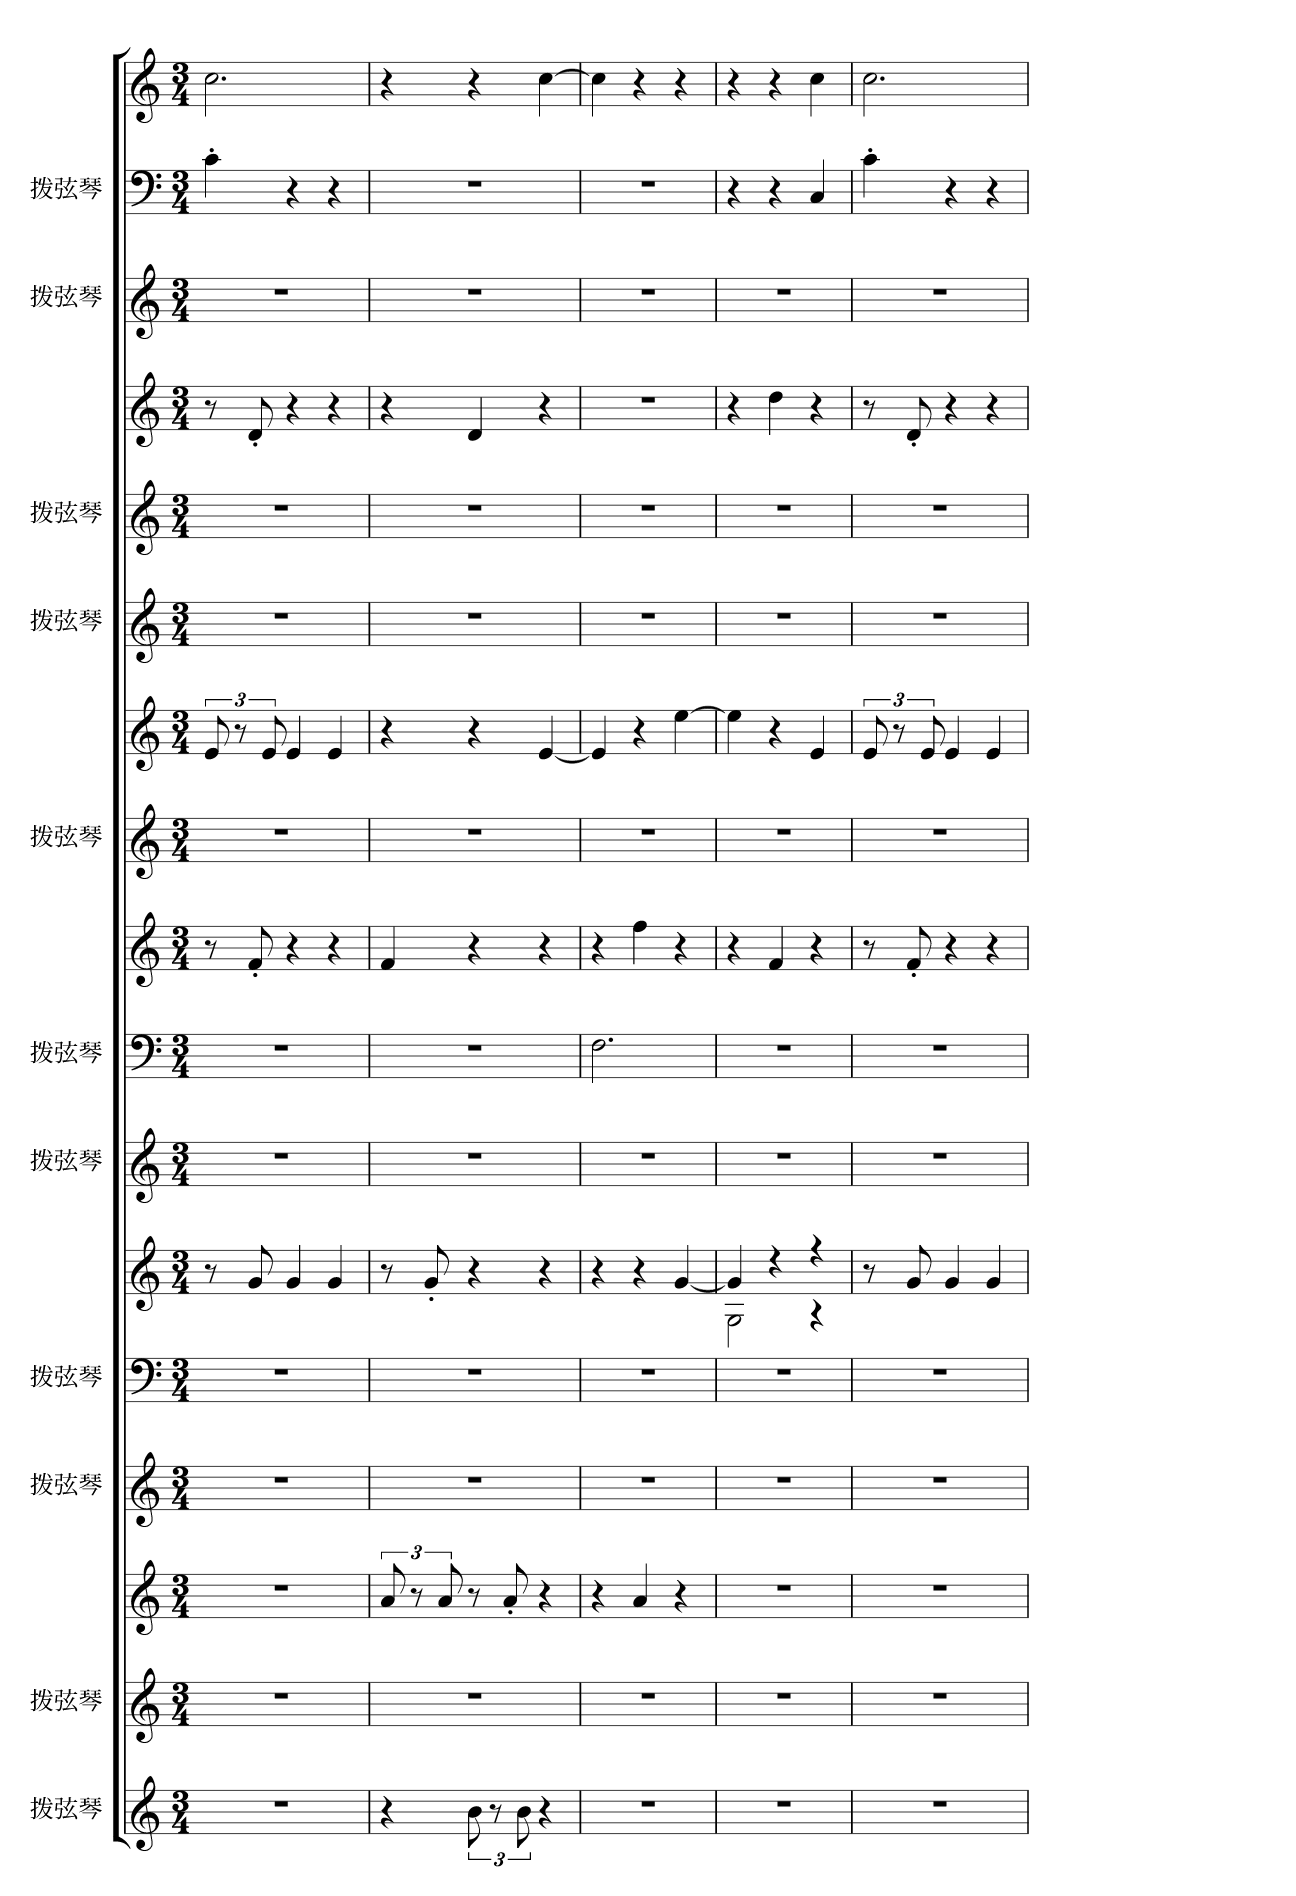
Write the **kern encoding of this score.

**kern	**kern	**kern	**kern	**kern	**kern	**kern	**kern	**kern	**kern	**kern	**kern	**kern	**kern	**kern	**kern	**kern
*part11	*part10	*part10	*part9	*part8	*part8	*part7	*part6	*part6	*part5	*part5	*part4	*part3	*part3	*part2	*part1	*part1
*staff17	*staff16	*staff15	*staff14	*staff13	*staff12	*staff11	*staff10	*staff9	*staff8	*staff7	*staff6	*staff5	*staff4	*staff3	*staff2	*staff1
*I"拨弦琴	*I"拨弦琴	*	*I"拨弦琴	*I"拨弦琴	*	*I"拨弦琴	*I"拨弦琴	*	*I"拨弦琴	*	*I"拨弦琴	*I"拨弦琴	*	*I"拨弦琴	*I"拨弦琴	*
*clefG2	*clefG2	*clefG2	*clefG2	*clefF4	*clefG2	*clefG2	*clefF4	*clefG2	*clefG2	*clefG2	*clefG2	*clefG2	*clefG2	*clefG2	*clefF4	*clefG2
*k[]	*k[]	*k[]	*k[]	*k[]	*k[]	*k[]	*k[]	*k[]	*k[]	*k[]	*k[]	*k[]	*k[]	*k[]	*k[]	*k[]
*M3/4	*M3/4	*M3/4	*M3/4	*M3/4	*M3/4	*M3/4	*M3/4	*M3/4	*M3/4	*M3/4	*M3/4	*M3/4	*M3/4	*M3/4	*M3/4	*M3/4
*MM189	*MM189	*MM189	*MM189	*MM189	*MM189	*MM189	*MM189	*MM189	*MM189	*MM189	*MM189	*MM189	*MM189	*MM189	*MM189	*MM189
=1	=1	=1	=1	=1	=1	=1	=1	=1	=1	=1	=1	=1	=1	=1	=1	=1
2.r	2.r	2.r	2.r	2.r	8r	2.r	2.r	8r	2.r	12e/	2.r	2.r	8r	2.r	4c'\	2.cc\
.	.	.	.	.	.	.	.	.	.	12r	.	.	.	.	.	.
.	.	.	.	.	8g/	.	.	8f'/	.	.	.	.	8d'/	.	.	.
.	.	.	.	.	.	.	.	.	.	12e/	.	.	.	.	.	.
.	.	.	.	.	4g/	.	.	4r	.	4e/	.	.	4r	.	4r	.
.	.	.	.	.	4g/	.	.	4r	.	4e/	.	.	4r	.	4r	.
=2	=2	=2	=2	=2	=2	=2	=2	=2	=2	=2	=2	=2	=2	=2	=2	=2
4r	2.r	12a/	2.r	2.r	8r	2.r	2.r	4f/	2.r	4r	2.r	2.r	4r	2.r	2.r	4r
.	.	12r	.	.	.	.	.	.	.	.	.	.	.	.	.	.
.	.	.	.	.	8g'/	.	.	.	.	.	.	.	.	.	.	.
.	.	12a/	.	.	.	.	.	.	.	.	.	.	.	.	.	.
12b\	.	8r	.	.	4r	.	.	4r	.	4r	.	.	4d/	.	.	4r
12r	.	.	.	.	.	.	.	.	.	.	.	.	.	.	.	.
.	.	8a'/	.	.	.	.	.	.	.	.	.	.	.	.	.	.
12b\	.	.	.	.	.	.	.	.	.	.	.	.	.	.	.	.
4r	.	4r	.	.	4r	.	.	4r	.	[4e/	.	.	4r	.	.	[4cc\
=3	=3	=3	=3	=3	=3	=3	=3	=3	=3	=3	=3	=3	=3	=3	=3	=3
2.r	2.r	4r	2.r	2.r	4r	2.r	2.F\	4r	2.r	4e/]	2.r	2.r	2.r	2.r	2.r	4cc\]
.	.	4a/	.	.	4r	.	.	4ff\	.	4r	.	.	.	.	.	4r
.	.	4r	.	.	[4g/	.	.	4r	.	[4ee\	.	.	.	.	.	4r
=4	=4	=4	=4	=4	=4	=4	=4	=4	=4	=4	=4	=4	=4	=4	=4	=4
*	*	*	*	*	*^	*	*	*	*	*	*	*	*	*	*	*
2.r	2.r	2.r	2.r	2.r	4g/]	2G\	2.r	2.r	4r	2.r	4ee\]	2.r	2.r	4r	2.r	4r	4r
.	.	.	.	.	4r	.	.	.	4f/	.	4r	.	.	4dd\	.	4r	4r
.	.	.	.	.	4r	4r	.	.	4r	.	4e/	.	.	4r	.	4C/	4cc\
*	*	*	*	*	*v	*v	*	*	*	*	*	*	*	*	*	*	*
=5	=5	=5	=5	=5	=5	=5	=5	=5	=5	=5	=5	=5	=5	=5	=5	=5
2.r	2.r	2.r	2.r	2.r	8r	2.r	2.r	8r	2.r	12e/	2.r	2.r	8r	2.r	4c'\	2.cc\
.	.	.	.	.	.	.	.	.	.	12r	.	.	.	.	.	.
.	.	.	.	.	8g/	.	.	8f'/	.	.	.	.	8d'/	.	.	.
.	.	.	.	.	.	.	.	.	.	12e/	.	.	.	.	.	.
.	.	.	.	.	4g/	.	.	4r	.	4e/	.	.	4r	.	4r	.
.	.	.	.	.	4g/	.	.	4r	.	4e/	.	.	4r	.	4r	.
=	=	=	=	=	=	=	=	=	=	=	=	=	=	=	=	=
*-	*-	*-	*-	*-	*-	*-	*-	*-	*-	*-	*-	*-	*-	*-	*-	*-
